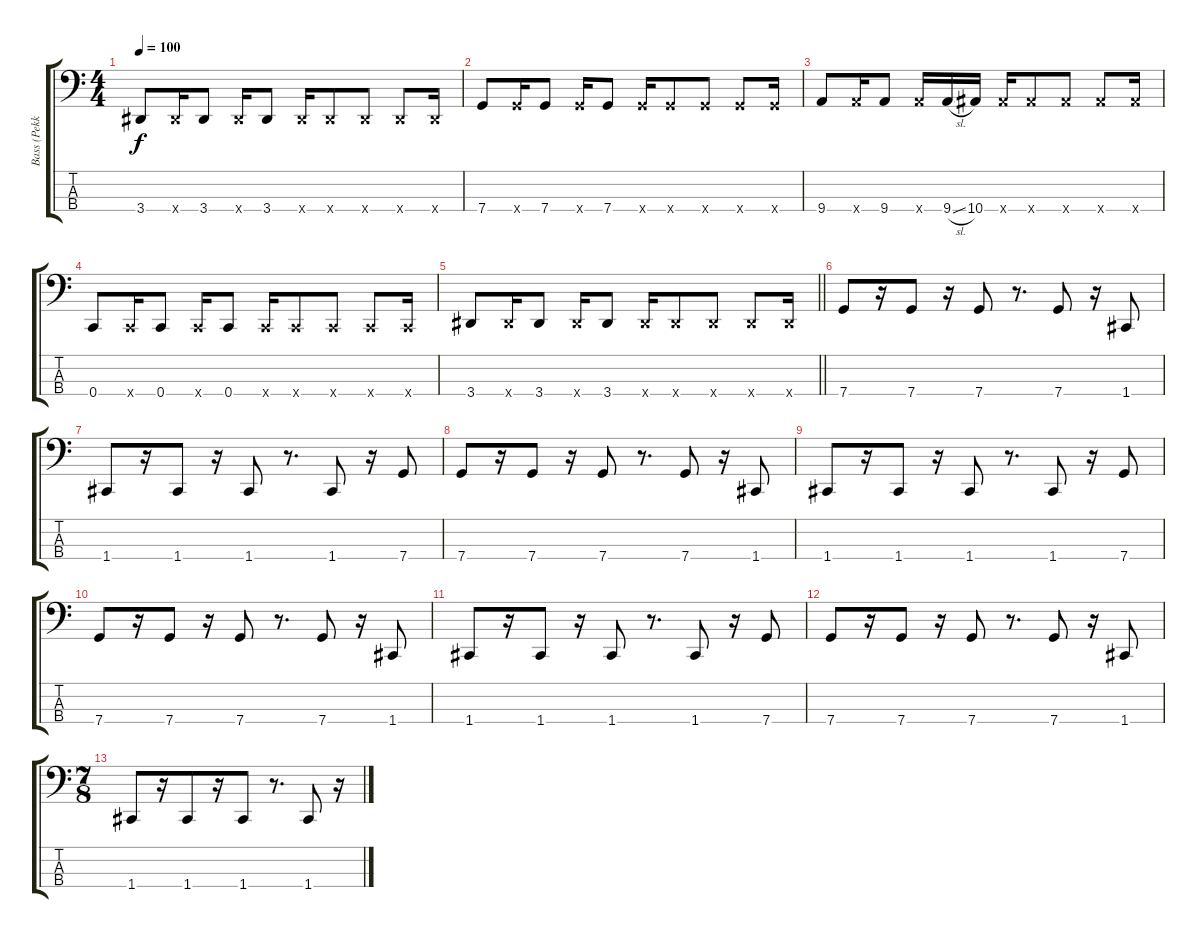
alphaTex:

\track ("Bass (Pekko Heikkilä)" "Bass (Pekk") {instrument electricbassfinger}
\staff {score tabs}
\tuning (F2 C2 G1 C1) {hide}
\ts (4 4)
\tempo 100
\clef f4
\ks c
3.4.8{dy f} 3.4{x}.16 3.4.8 3.4{x}.16 3.4.8 3.4{x}.16 3.4{x}.8 3.4{x}.8 3.4{x}.8 3.4{x}.16 |
7.4.8 7.4{x}.16 7.4.8 7.4{x}.16 7.4.8 7.4{x}.16 7.4{x}.8 7.4{x}.8 7.4{x}.8 7.4{x}.16 |
9.4.8 9.4{x}.16 9.4.8 9.4{x}.16 9.4{sl}.16 10.4.16 10.4{x}.16 10.4{x}.8 10.4{x}.8 10.4{x}.8 10.4{x}.16 |
0.4.8 0.4{x}.16 0.4.8 0.4{x}.16 0.4.8 0.4{x}.16 0.4{x}.8 0.4{x}.8 0.4{x}.8 0.4{x}.16 |
\barLineRight lightlight
3.4.8 3.4{x}.16 3.4.8 3.4{x}.16 3.4.8 3.4{x}.16 3.4{x}.8 3.4{x}.8 3.4{x}.8 3.4{x}.16 |
\section ("" "")
7.4.8 r.16 7.4.8 r.16 7.4.8 r.8{d} 7.4.8 r.16 1.4.8 |
1.4.8 r.16 1.4.8 r.16 1.4.8 r.8{d} 1.4.8 r.16 7.4.8 |
7.4.8 r.16 7.4.8 r.16 7.4.8 r.8{d} 7.4.8 r.16 1.4.8 |
1.4.8 r.16 1.4.8 r.16 1.4.8 r.8{d} 1.4.8 r.16 7.4.8 |
7.4.8 r.16 7.4.8 r.16 7.4.8 r.8{d} 7.4.8 r.16 1.4.8 |
1.4.8 r.16 1.4.8 r.16 1.4.8 r.8{d} 1.4.8 r.16 7.4.8 |
7.4.8 r.16 7.4.8 r.16 7.4.8 r.8{d} 7.4.8 r.16 1.4.8 |
\ts (7 8)
1.4.8 r.16 1.4.8 r.16 1.4.8 r.8{d} 1.4.8 r.16
